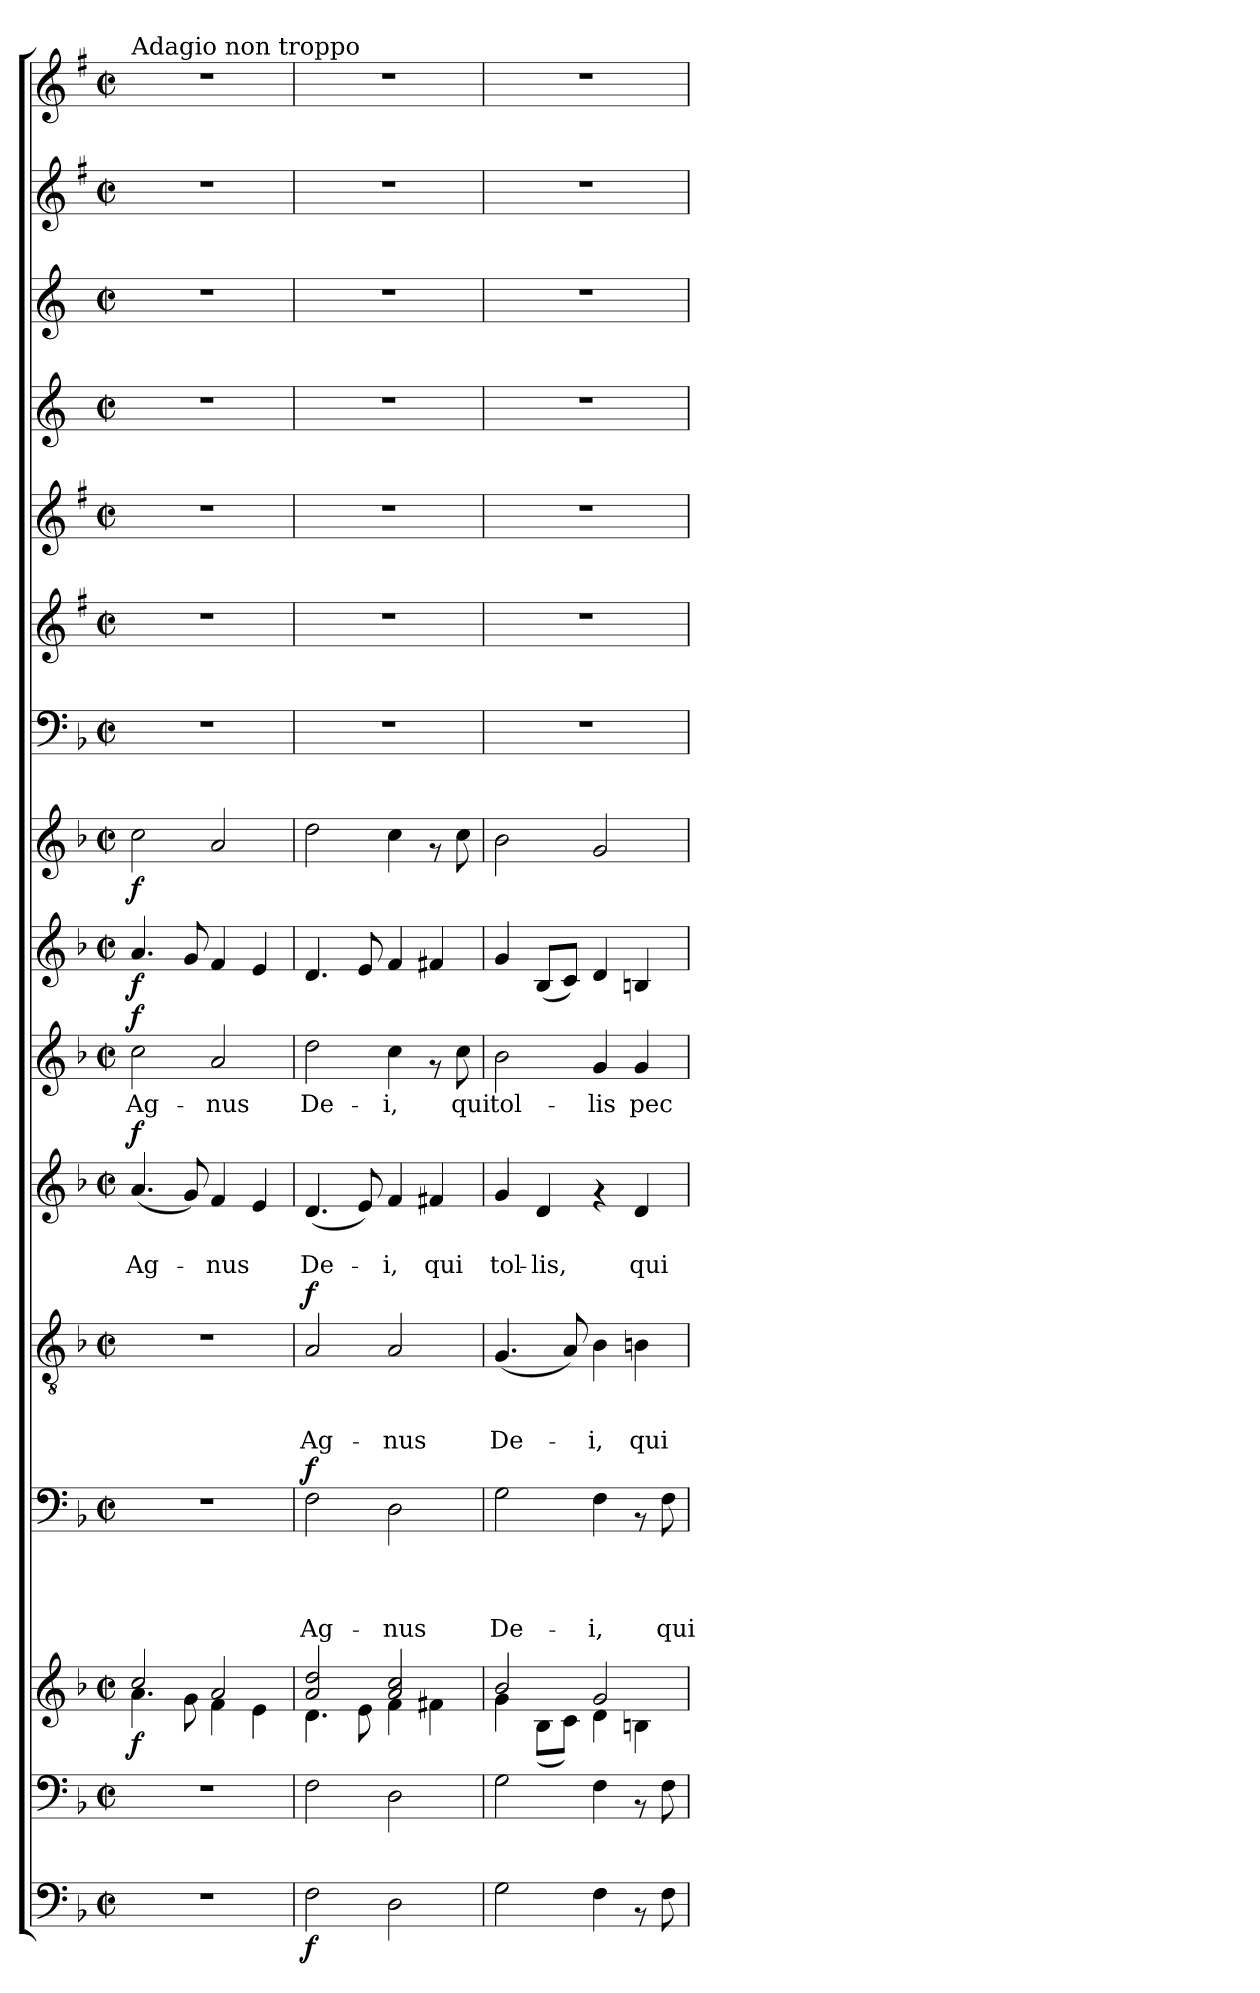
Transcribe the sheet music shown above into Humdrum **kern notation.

**kern	**dynam	**kern	**kern	**dynam	**kern	**text	**text	**text	**text	**dynam	**kern	**text	**text	**text	**dynam	**kern	**text	**text	**dynam	**kern	**text	**dynam	**kern	**dynam	**kern	**dynam	**kern	**kern	**kern	**kern	**kern	**kern	**kern
*part16	*part16	*part15	*part14	*part14	*part13	*part13	*part13	*part13	*part13	*part13	*part12	*part12	*part12	*part12	*part12	*part11	*part11	*part11	*part11	*part10	*part10	*part10	*part9	*part9	*part8	*part8	*part7	*part6	*part5	*part4	*part3	*part2	*part1
*staff16	*staff16	*staff15	*staff14	*staff14	*staff13	*staff13	*staff13	*staff13	*staff13	*staff13	*staff12	*staff12	*staff12	*staff12	*staff12	*staff11	*staff11	*staff11	*staff11	*staff10	*staff10	*staff10	*staff9	*staff9	*staff8	*staff8	*staff7	*staff6	*staff5	*staff4	*staff3	*staff2	*staff1
*clefF4	*	*clefF4	*clefG2	*	*clefF4	*	*	*	*	*	*clefGv2	*	*	*	*	*clefG2	*	*	*	*clefG2	*	*	*clefG2	*	*clefG2	*	*clefF4	*clefG2	*clefG2	*clefG2	*clefG2	*clefG2	*clefG2
*	*	*	*	*	*	*	*	*	*	*	*	*	*	*	*	*	*	*	*	*	*	*	*	*	*	*	*	*ITrd1c2	*ITrd1c2	*ITrd-3c-5	*ITrd-3c-5	*ITrd1c2	*ITrd1c2
*k[b-]	*	*k[b-]	*k[b-]	*	*k[b-]	*	*	*	*	*	*k[b-]	*	*	*	*	*k[b-]	*	*	*	*k[b-]	*	*	*k[b-]	*	*k[b-]	*	*k[b-]	*k[b-]	*k[b-]	*k[b-]	*k[b-]	*k[b-]	*k[b-]
*F:	*	*F:	*F:	*	*F:	*	*	*	*	*	*F:	*	*	*	*	*F:	*	*	*	*F:	*	*	*F:	*	*F:	*	*F:	*F:	*F:	*F:	*F:	*F:	*F:
*M2/2	*	*M2/2	*M2/2	*	*M2/2	*	*	*	*	*	*M2/2	*	*	*	*	*M2/2	*	*	*	*M2/2	*	*	*M2/2	*	*M2/2	*	*M2/2	*M2/2	*M2/2	*M2/2	*M2/2	*M2/2	*M2/2
*met(c|)	*	*met(c|)	*met(c|)	*	*met(c|)	*	*	*	*	*	*met(c|)	*	*	*	*	*met(c|)	*	*	*	*met(c|)	*	*	*met(c|)	*	*met(c|)	*	*met(c|)	*met(c|)	*met(c|)	*met(c|)	*met(c|)	*met(c|)	*met(c|)
=1	=1	=1	=1	=1	=1	=1	=1	=1	=1	=1	=1	=1	=1	=1	=1	=1	=1	=1	=1	=1	=1	=1	=1	=1	=1	=1	=1	=1	=1	=1	=1	=1	=1
*	*	*	*^	*	*	*	*	*	*	*	*	*	*	*	*	*	*	*	*	*	*	*	*	*	*	*	*	*	*	*	*	*	*
!	!	!	!	!	!	!	!	!	!	!	!	!	!	!	!	!	!	!	!	!	!	!	!	!	!	!	!	!	!	!	!	!	!	!LO:TX:a:t=Adagio non troppo
!	!	!	!	!	!LO:DY:b	!	!	!	!	!	!	!	!	!	!	!	!	!	!LO:LY:b	!LO:DY:a	!	!LO:LY:b	!LO:DY:a	!	!LO:DY:b	!	!LO:DY:b	!	!	!	!	!	!	!
1r	.	1r	2cc/	4.a\	f	1r	.	.	.	.	.	1r	.	.	.	.	(<4.a/	.	Ag-	f	2cc\	Ag-	f	4.a/	f	2cc\	f	1r	1r	1r	1r	1r	1r	1r
.	.	.	.	8g\	.	.	.	.	.	.	.	.	.	.	.	.	8g/)	.	.	.	.	.	.	8g/	.	.	.	.	.	.	.	.	.	.
!	!	!	!	!	!	!	!	!	!	!	!	!	!	!	!	!	!	!	!LO:LY:b	!	!	!LO:LY:b	!	!	!	!	!	!	!	!	!	!	!	!
.	.	.	2a/	4f\	.	.	.	.	.	.	.	.	.	.	.	.	4f/	.	-nus	.	2a/	-nus	.	4f/	.	2a/	.	.	.	.	.	.	.	.
.	.	.	.	4e\	.	.	.	.	.	.	.	.	.	.	.	.	4e/	.	.	.	.	.	.	4e/	.	.	.	.	.	.	.	.	.	.
=2	=2	=2	=2	=2	=2	=2	=2	=2	=2	=2	=2	=2	=2	=2	=2	=2	=2	=2	=2	=2	=2	=2	=2	=2	=2	=2	=2	=2	=2	=2	=2	=2	=2	=2
!	!LO:DY:b	!	!	!	!	!	!	!	!	!LO:LY:b	!LO:DY:a	!	!	!	!LO:LY:b	!LO:DY:a	!	!	!LO:LY:b	!	!	!LO:LY:b	!	!	!	!	!	!	!	!	!	!	!	!
2F\	f	2F\	2a/ 2dd/	4.d\	.	2F\	.	.	.	Ag-	f	2A/	.	.	Ag-	f	(<4.d/	.	De-	.	2dd\	De-	.	4.d/	.	2dd\	.	1r	1r	1r	1r	1r	1r	1r
.	.	.	.	8e\	.	.	.	.	.	.	.	.	.	.	.	.	8e/)	.	.	.	.	.	.	8e/	.	.	.	.	.	.	.	.	.	.
!	!	!	!	!	!	!	!	!	!	!LO:LY:b	!	!	!	!	!LO:LY:b	!	!	!	!LO:LY:b	!	!	!LO:LY:b	!	!	!	!	!	!	!	!	!	!	!	!
2D\	.	2D\	2a/ 2cc/	4f\	.	2D\	.	.	.	-nus	.	2A/	.	.	-nus	.	4f/	.	-i,	.	4cc\	-i,	.	4f/	.	4cc\	.	.	.	.	.	.	.	.
!	!	!	!	!	!	!	!	!	!	!	!	!	!	!	!	!	!	!	!LO:LY:b	!	!	!	!	!	!	!	!	!	!	!	!	!	!	!
.	.	.	.	4f#X\	.	.	.	.	.	.	.	.	.	.	.	.	4f#X/	.	qui	.	8rf	.	.	4f#X/	.	8rf	.	.	.	.	.	.	.	.
!	!	!	!	!	!	!	!	!	!	!	!	!	!	!	!	!	!	!	!	!	!	!LO:LY:b	!	!	!	!	!	!	!	!	!	!	!	!
.	.	.	.	.	.	.	.	.	.	.	.	.	.	.	.	.	.	.	.	.	8cc\	qui	.	.	.	8cc\	.	.	.	.	.	.	.	.
=3	=3	=3	=3	=3	=3	=3	=3	=3	=3	=3	=3	=3	=3	=3	=3	=3	=3	=3	=3	=3	=3	=3	=3	=3	=3	=3	=3	=3	=3	=3	=3	=3	=3	=3
!	!	!	!	!	!	!	!	!	!	!LO:LY:b	!	!	!	!	!LO:LY:b	!	!	!	!LO:LY:b	!	!	!LO:LY:b	!	!	!	!	!	!	!	!	!	!	!	!
2G\	.	2G\	2b-/	4g\	.	2G\	.	.	.	De-	.	(<4.G/	.	.	De-	.	4g/	.	tol-	.	2b-\	tol-	.	4g/	.	2b-\	.	1r	1r	1r	1r	1r	1r	1r
!	!	!	!	!	!	!	!	!	!	!	!	!	!	!	!	!	!	!	!LO:LY:b	!	!	!	!	!	!	!	!	!	!	!	!	!	!	!
.	.	.	.	(>8B-\L	.	.	.	.	.	.	.	.	.	.	.	.	4d/	.	-lis,	.	.	.	.	(>8B-/L	.	.	.	.	.	.	.	.	.	.
.	.	.	.	8c\J)	.	.	.	.	.	.	.	8A/)	.	.	.	.	.	.	.	.	.	.	.	8c/J)	.	.	.	.	.	.	.	.	.	.
!	!	!	!	!	!	!	!	!	!	!LO:LY:b	!	!	!	!	!LO:LY:b	!	!	!	!	!	!	!LO:LY:b	!	!	!	!	!	!	!	!	!	!	!	!
4F\	.	4F\	2g/	4d\	.	4F\	.	.	.	-i,	.	4B-\	.	.	-i,	.	4rf	.	.	.	4g/	-lis	.	4d/	.	2g/	.	.	.	.	.	.	.	.
!	!	!	!	!	!	!	!	!	!	!	!	!	!	!	!LO:LY:b	!	!	!	!LO:LY:b	!	!	!LO:LY:b	!	!	!	!	!	!	!	!	!	!	!	!
8rAA	.	8rAA	.	4Bn\	.	8rAA	.	.	.	.	.	4Bn\	.	.	qui	.	4d/	.	qui	.	4g/	pec-	.	4Bn/	.	.	.	.	.	.	.	.	.	.
!	!	!	!	!	!	!	!	!	!	!LO:LY:b	!	!	!	!	!	!	!	!	!	!	!	!	!	!	!	!	!	!	!	!	!	!	!	!
8F\	.	8F\	.	.	.	8F\	.	.	.	qui	.	.	.	.	.	.	.	.	.	.	.	.	.	.	.	.	.	.	.	.	.	.	.	.
*	*	*	*v	*v	*	*	*	*	*	*	*	*	*	*	*	*	*	*	*	*	*	*	*	*	*	*	*	*	*	*	*	*	*	*
=	=	=	=	=	=	=	=	=	=	=	=	=	=	=	=	=	=	=	=	=	=	=	=	=	=	=	=	=	=	=	=	=	=
*-	*-	*-	*-	*-	*-	*-	*-	*-	*-	*-	*-	*-	*-	*-	*-	*-	*-	*-	*-	*-	*-	*-	*-	*-	*-	*-	*-	*-	*-	*-	*-	*-	*-
